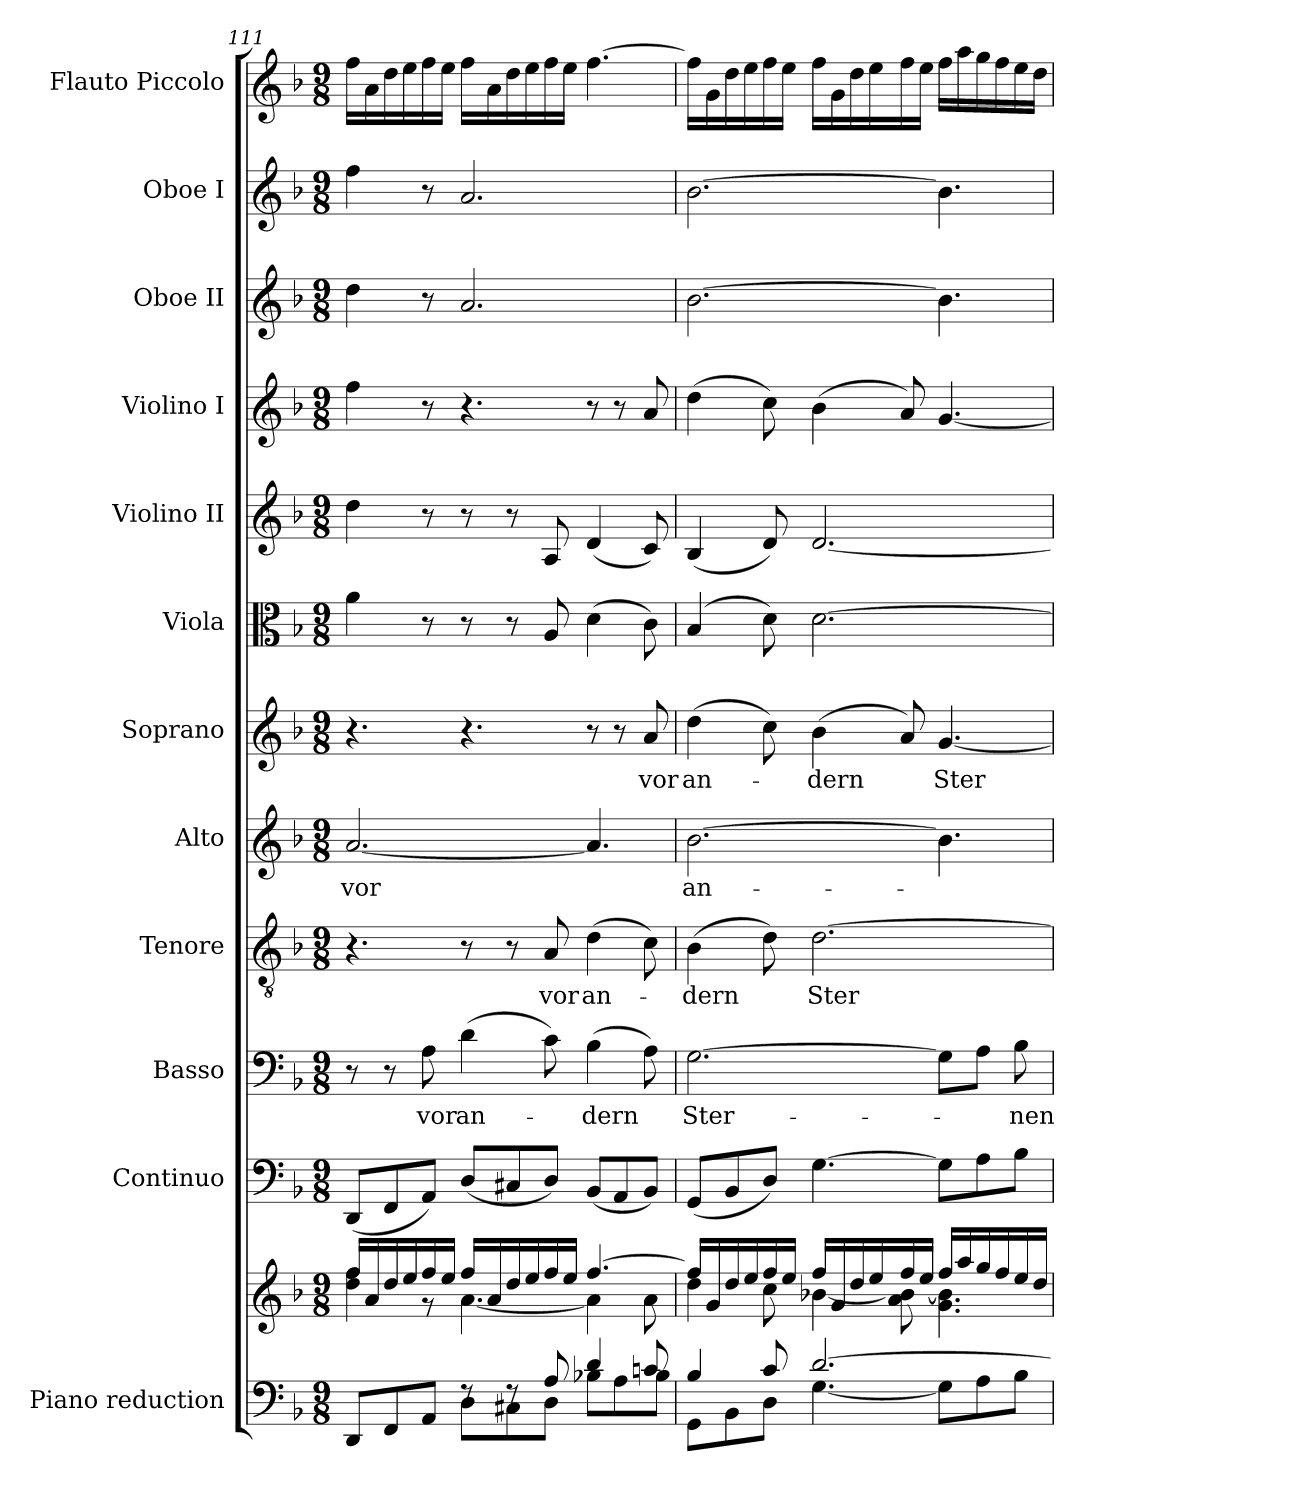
**kern	**kern	**kern	**kern	**text	**kern	**text	**kern	**text	**kern	**text	**kern	**kern	**kern	**kern	**kern	**kern
*part12	*part12	*part11	*part10	*part10	*part9	*part9	*part8	*part8	*part7	*part7	*part6	*part5	*part4	*part3	*part2	*part1
*staff13	*staff12	*staff11	*staff10	*staff10	*staff9	*staff9	*staff8	*staff8	*staff7	*staff7	*staff6	*staff5	*staff4	*staff3	*staff2	*staff1
*I"Piano reduction	*	*I"Continuo	*I"Basso	*	*I"Tenore	*	*I"Alto	*	*I"Soprano	*	*I"Viola	*I"Violino II	*I"Violino I	*I"Oboe II	*I"Oboe I	*I"Flauto Piccolo
*I'Pno	*	*	*	*	*	*	*	*	*	*	*	*	*	*I'Ob	*I'Ob	*I'Picc
*clefF4	*clefG2	*clefF4	*clefF4	*	*clefGv2	*	*clefG2	*	*clefG2	*	*clefC3	*clefG2	*clefG2	*clefG2	*clefG2	*clefG2
*	*	*	*	*	*	*	*	*	*	*	*	*	*	*	*	*ITrd-7c-12
*k[b-]	*k[b-]	*k[b-]	*k[b-]	*	*k[b-]	*	*k[b-]	*	*k[b-]	*	*k[b-]	*k[b-]	*k[b-]	*k[b-]	*k[b-]	*k[b-]
*M9/8	*M9/8	*M9/8	*M9/8	*	*M9/8	*	*M9/8	*	*M9/8	*	*M9/8	*M9/8	*M9/8	*M9/8	*M9/8	*M9/8
=111	=111	=111	=111	=111	=111	=111	=111	=111	=111	=111	=111	=111	=111	=111	=111	=111
*^	*^	*	*	*	*	*	*	*	*	*	*	*	*	*	*	*
!	!	!	!	!	!	!	!	!	!	!LO:LY:b	!	!	!	!	!	!	!	!
8DD/L	4.ryy	16ff/LL	4dd\ 4ff\	(<8DD/L	8r	.	4.r	.	[2.a/	vor	4.r	.	4a\	4dd\	4ff\	4dd\	4ff\	16fff\LL
.	.	16a/	.	.	.	.	.	.	.	.	.	.	.	.	.	.	.	16aa\
8FF/	.	16dd/	.	8FF/	8r	.	.	.	.	.	.	.	.	.	.	.	.	16ddd\
.	.	16ee/	.	.	.	.	.	.	.	.	.	.	.	.	.	.	.	16eee\
!	!	!	!	!	!	!LO:LY:b	!	!	!	!	!	!	!	!	!	!	!	!
8AA/J	.	16ff/	8r	8AA/J)	8A\	vor	.	.	.	.	.	.	8r	8r	8r	8r	8r	16fff\
.	.	16ee/JJ	.	.	.	.	.	.	.	.	.	.	.	.	.	.	.	16eee\JJ
!	!	!	!	!	!	!LO:LY:b	!	!	!	!	!	!	!	!	!	!	!	!
8rF	8D\L	16ff/LL	[4.a\	(<8D/L	(>4d\	an-	8r	.	.	.	4.r	.	8r	8r	4.r	2.a/	2.a/	16fff\LL
.	.	16a/	.	.	.	.	.	.	.	.	.	.	.	.	.	.	.	16aa\
8rF	8C#X\	16dd/	.	8C#X/	.	.	8r	.	.	.	.	.	8r	8r	.	.	.	16ddd\
.	.	16ee/	.	.	.	.	.	.	.	.	.	.	.	.	.	.	.	16eee\
!	!	!	!	!	!	!	!	!LO:LY:b	!	!	!	!	!	!	!	!	!	!
8A/	8D\J	16ff/	.	8D/J)	8c\)	.	8A/	vor	.	.	.	.	8A/	8A/	.	.	.	16fff\
.	.	16ee/JJ	.	.	.	.	.	.	.	.	.	.	.	.	.	.	.	16eee\JJ
!	!	!	!	!	!	!LO:LY:b	!	!LO:LY:b	!	!	!	!	!	!	!	!	!	!
4d/	8B-X\L	[4.ff/	4a\]	(<8BB-/L	(>4B-\	-dern	(>4d\	an-	4.a/]	.	8r	.	(>4d\	(<4d/	8r	.	.	[4.fff\
.	8A\	.	.	8AA/	.	.	.	.	.	.	8r	.	.	.	8r	.	.	.
!	!	!	!	!	!	!	!	!	!	!	!	!LO:LY:b	!	!	!	!	!	!
8cn/	8B-\J	.	8a\	8BB-/J)	8A\)	.	8c\)	.	.	.	8a/	vor	8c\)	8c/)	8a/	.	.	.
=112	=112	=112	=112	=112	=112	=112	=112	=112	=112	=112	=112	=112	=112	=112	=112	=112	=112	=112
!	!	!	!	!	!	!LO:LY:b	!	!LO:LY:b	!	!LO:LY:b	!	!LO:LY:b	!	!	!	!	!	!
4B-/	8GG\L	16ff/LL]	4dd\	(<8GG/L	[2.G\	Ster-	(>4B-\	dern	[2.b-\	an-	(>4dd\	an-	(>4B-/	(<4B-/	(>4dd\	[2.b-\	[2.b-\	16fff\LL]
.	.	16g/	.	.	.	.	.	.	.	.	.	.	.	.	.	.	.	16gg\
.	8BB-\	16dd/	.	8BB-/	.	.	.	.	.	.	.	.	.	.	.	.	.	16ddd\
.	.	16ee/	.	.	.	.	.	.	.	.	.	.	.	.	.	.	.	16eee\
8c/	8D\J	16ff/	8cc\	8D/J)	.	.	8d\)	.	.	.	8cc\)	.	8d\)	8d/)	8cc\)	.	.	16fff\
.	.	16ee/JJ	.	.	.	.	.	.	.	.	.	.	.	.	.	.	.	16eee\JJ
!	!	!	!	!	!	!	!	!LO:LY:b	!	!	!	!LO:LY:b	!	!	!	!	!	!
[2.d/	[4.G\	16ff/LL	[4b-X\	[4.G\	.	.	[2.d\	Ster-	.	.	(>4b-\	-dern	[2.d\	[2.d/	(>4b-\	.	.	16fff\LL
.	.	16g/	.	.	.	.	.	.	.	.	.	.	.	.	.	.	.	16gg\
.	.	16dd/	.	.	.	.	.	.	.	.	.	.	.	.	.	.	.	16ddd\
.	.	16ee/	.	.	.	.	.	.	.	.	.	.	.	.	.	.	.	16eee\
.	.	16ff/	8a\ 8b-\_	.	.	.	.	.	.	.	8a/)	.	.	.	8a/)	.	.	16fff\
.	.	16ee/JJ	.	.	.	.	.	.	.	.	.	.	.	.	.	.	.	16eee\JJ
!	!	!	!	!	!	!	!	!	!	!	!	!LO:LY:b	!	!	!	!	!	!
.	8G\L]	16ff/LL	4.g\ 4.b-\]	8G\L]	8G\L]	.	.	.	4.b-\]	.	[4.g/	Ster-	.	.	[4.g/	4.b-\]	4.b-\]	16fff\LL
.	.	16aa/	.	.	.	.	.	.	.	.	.	.	.	.	.	.	.	16aaa\
.	8A\	16gg/	.	8A\	8A\J	.	.	.	.	.	.	.	.	.	.	.	.	16ggg\
.	.	16ff/	.	.	.	.	.	.	.	.	.	.	.	.	.	.	.	16fff\
!	!	!	!	!	!	!LO:LY:b	!	!	!	!	!	!	!	!	!	!	!	!
.	8B-\J	16ee/	.	8B-\J	8B-\	-nen	.	.	.	.	.	.	.	.	.	.	.	16eee\
.	.	16dd/JJ	.	.	.	.	.	.	.	.	.	.	.	.	.	.	.	16ddd\JJ
*v	*v	*	*	*	*	*	*	*	*	*	*	*	*	*	*	*	*	*
*	*v	*v	*	*	*	*	*	*	*	*	*	*	*	*	*	*	*
=	=	=	=	=	=	=	=	=	=	=	=	=	=	=	=	=
*-	*-	*-	*-	*-	*-	*-	*-	*-	*-	*-	*-	*-	*-	*-	*-	*-
